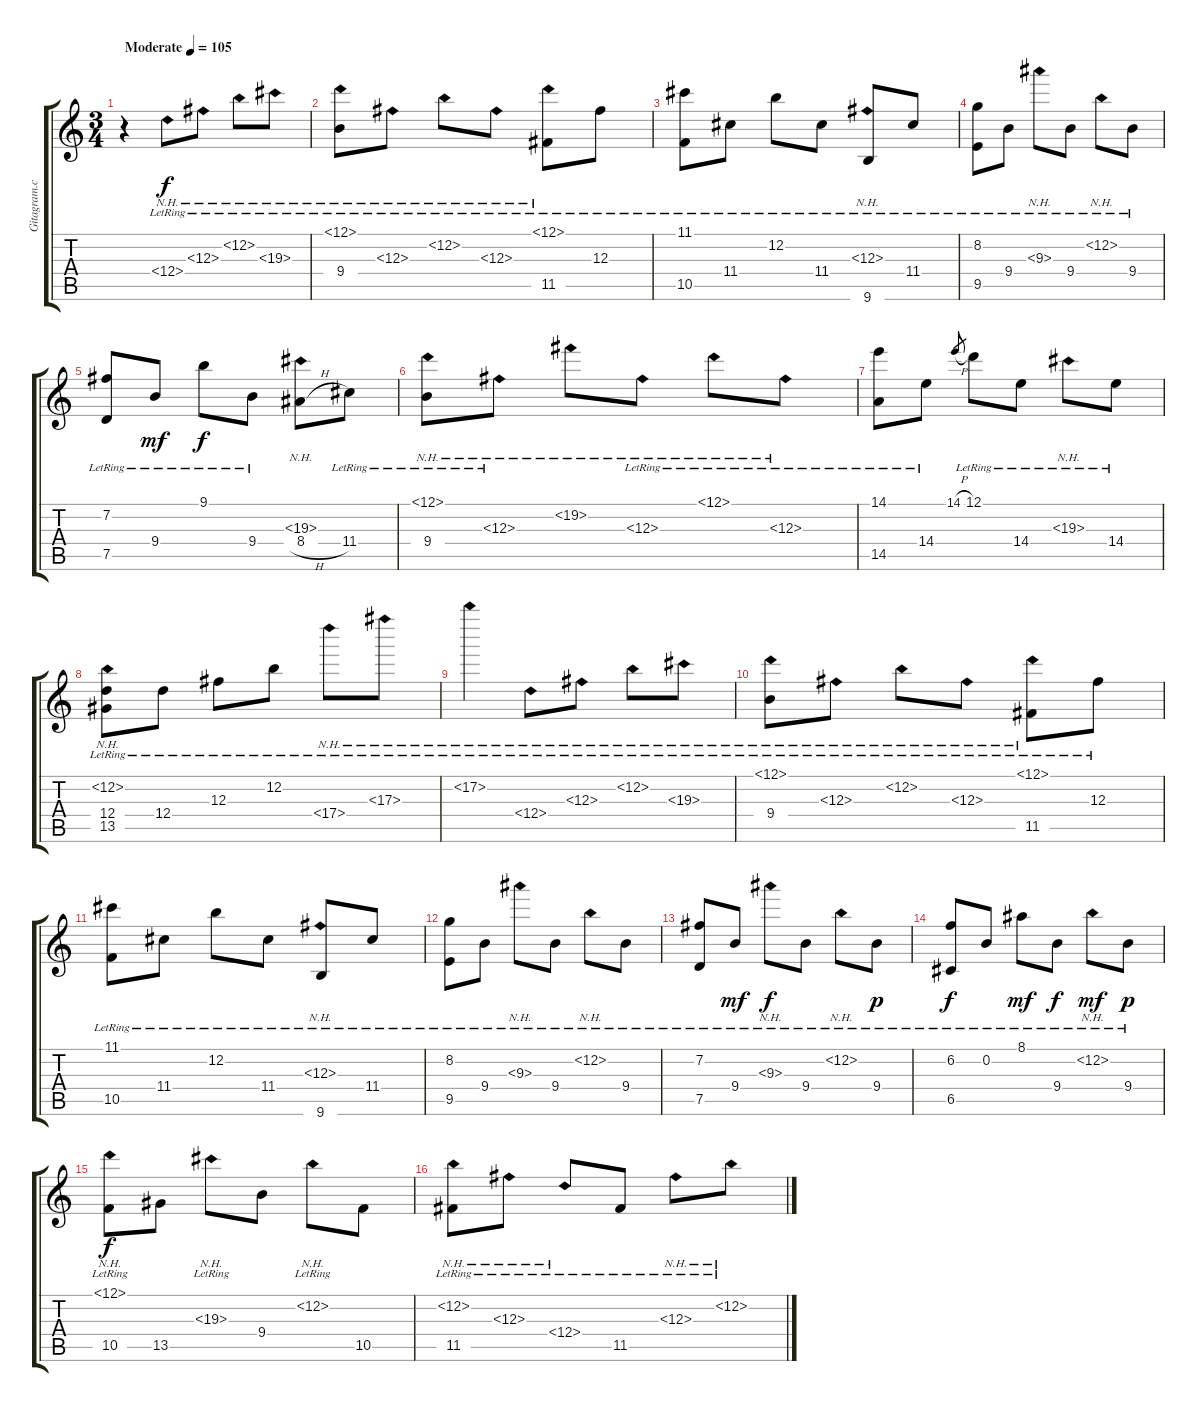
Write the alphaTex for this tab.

\track ("" "Gitagram.c") {instrument acousticguitarsteel}
\staff {score tabs}
\tuning (D4 B3 Gb3 D3 G2 D2) {hide}
\ts (3 4)
\tempo (105 "Moderate")
\clef g2
\ks c
r.4{dy f instrument acousticguitarsteel} 12.4{nh lr}.8 12.3{nh lr}.8 12.2{nh lr}.8 19.3{nh lr}.8 |
(12.1{nh lr} 9.4{lr}).8 12.3{nh lr}.8 12.2{nh lr}.8 12.3{nh lr}.8 (12.1{nh lr} 11.5{lr}).8 12.3{lr}.8 |
(11.1{lr} 10.5{lr}).8 11.4{lr}.8 12.2{lr}.8 11.4{lr}.8 (12.3{nh lr} 9.6{lr}).8 11.4{lr}.8 |
(8.2{lr} 9.5{lr}).8 9.4{lr}.8 9.3{nh lr}.8 9.4{lr}.8 12.2{nh lr}.8 9.4{lr}.8 |
(7.2{lr} 7.5{lr}).8 9.4{lr}.8{dy mf} 9.1{lr}.8{dy f} 9.4{lr}.8 (19.3{nh} 8.4{h}).8 11.4{lr}.8 |
(12.1{nh lr} 9.4{lr}).8 12.3{nh lr}.8 19.2{nh}.8 12.3{nh lr}.8 12.1{nh lr}.8 12.3{nh lr}.8 |
(14.1{lr} 14.5{lr}).8 14.4{lr}.8 14.1{h}.8{gr} 12.1{lr}.8 14.4{lr}.8 19.3{nh lr}.8 14.4{lr}.8 |
(12.2{nh} 12.4{lr} 13.5{lr}).8 12.4{lr}.8 12.3{lr}.8 12.2{lr}.8 17.4{nh lr}.8 17.3{nh lr}.8 |
17.2{nh lr}.4 12.4{nh lr}.8 12.3{nh lr}.8 12.2{nh lr}.8 19.3{nh lr}.8 |
(12.1{nh lr} 9.4{lr}).8 12.3{nh lr}.8 12.2{nh lr}.8 12.3{nh lr}.8 (12.1{nh lr} 11.5{lr}).8 12.3{lr}.8 |
(11.1{lr} 10.5{lr}).8 11.4{lr}.8 12.2{lr}.8 11.4{lr}.8 (12.3{nh lr} 9.6{lr}).8 11.4{lr}.8 |
(8.2{lr} 9.5{lr}).8 9.4{lr}.8 9.3{nh lr}.8 9.4{lr}.8 12.2{nh lr}.8 9.4{lr}.8 |
(7.2{lr} 7.5{lr}).8 9.4{lr}.8{dy mf} 9.3{nh lr}.8{dy f} 9.4{lr}.8 12.2{nh lr}.8 9.4{lr}.8{dy p} |
(6.2{lr} 6.5).8{dy f} 0.2{lr}.8 8.1{lr}.8{dy mf} 9.4{lr}.8{dy f} 12.2{nh lr}.8{dy mf} 9.4{lr}.8{dy p} |
(12.1{nh lr} 10.5).8{dy f} 13.5.8 19.3{nh lr}.8 9.4.8 12.2{nh lr}.8 10.5.8 |
(12.2{nh lr} 11.5{lr}).8 12.3{nh lr}.8 12.4{nh lr}.8 11.5{lr}.8 12.3{nh lr}.8 12.2{nh lr}.8
